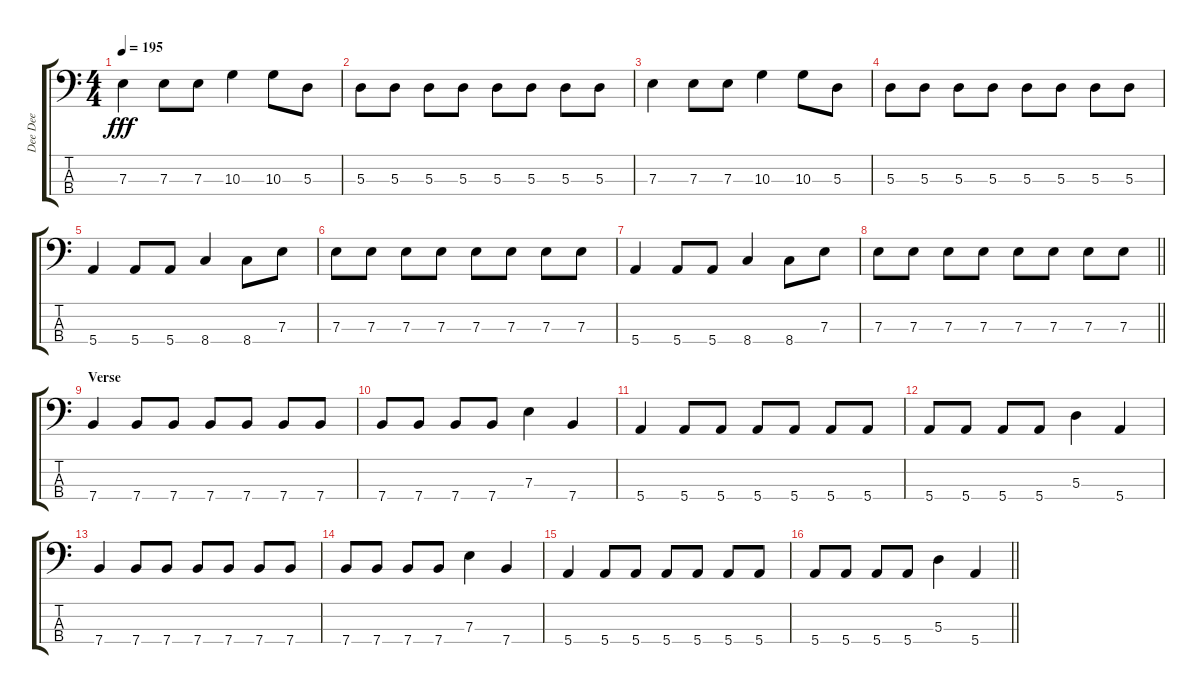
\track ("Dee Dee" "Dee Dee") {instrument electricbasspick}
\staff {score tabs}
\tuning (G2 D2 A1 E1) {hide}
\ts (4 4)
\tempo 195
\clef f4
\ks c
7.3.4{dy fff} 7.3.8 7.3.8 10.3.4 10.3.8 5.3.8 |
5.3.8 5.3.8 5.3.8 5.3.8 5.3.8 5.3.8 5.3.8 5.3.8 |
7.3.4 7.3.8 7.3.8 10.3.4 10.3.8 5.3.8 |
5.3.8 5.3.8 5.3.8 5.3.8 5.3.8 5.3.8 5.3.8 5.3.8 |
5.4.4 5.4.8 5.4.8 8.4.4 8.4.8 7.3.8 |
7.3.8 7.3.8 7.3.8 7.3.8 7.3.8 7.3.8 7.3.8 7.3.8 |
5.4.4 5.4.8 5.4.8 8.4.4 8.4.8 7.3.8 |
\barLineRight lightlight
7.3.8 7.3.8 7.3.8 7.3.8 7.3.8 7.3.8 7.3.8 7.3.8 |
\section ("" "Verse")
7.4.4 7.4.8 7.4.8 7.4.8 7.4.8 7.4.8 7.4.8 |
7.4.8 7.4.8 7.4.8 7.4.8 7.3.4 7.4.4 |
5.4.4 5.4.8 5.4.8 5.4.8 5.4.8 5.4.8 5.4.8 |
5.4.8 5.4.8 5.4.8 5.4.8 5.3.4 5.4.4 |
7.4.4 7.4.8 7.4.8 7.4.8 7.4.8 7.4.8 7.4.8 |
7.4.8 7.4.8 7.4.8 7.4.8 7.3.4 7.4.4 |
5.4.4 5.4.8 5.4.8 5.4.8 5.4.8 5.4.8 5.4.8 |
\barLineRight lightlight
5.4.8 5.4.8 5.4.8 5.4.8 5.3.4 5.4.4
